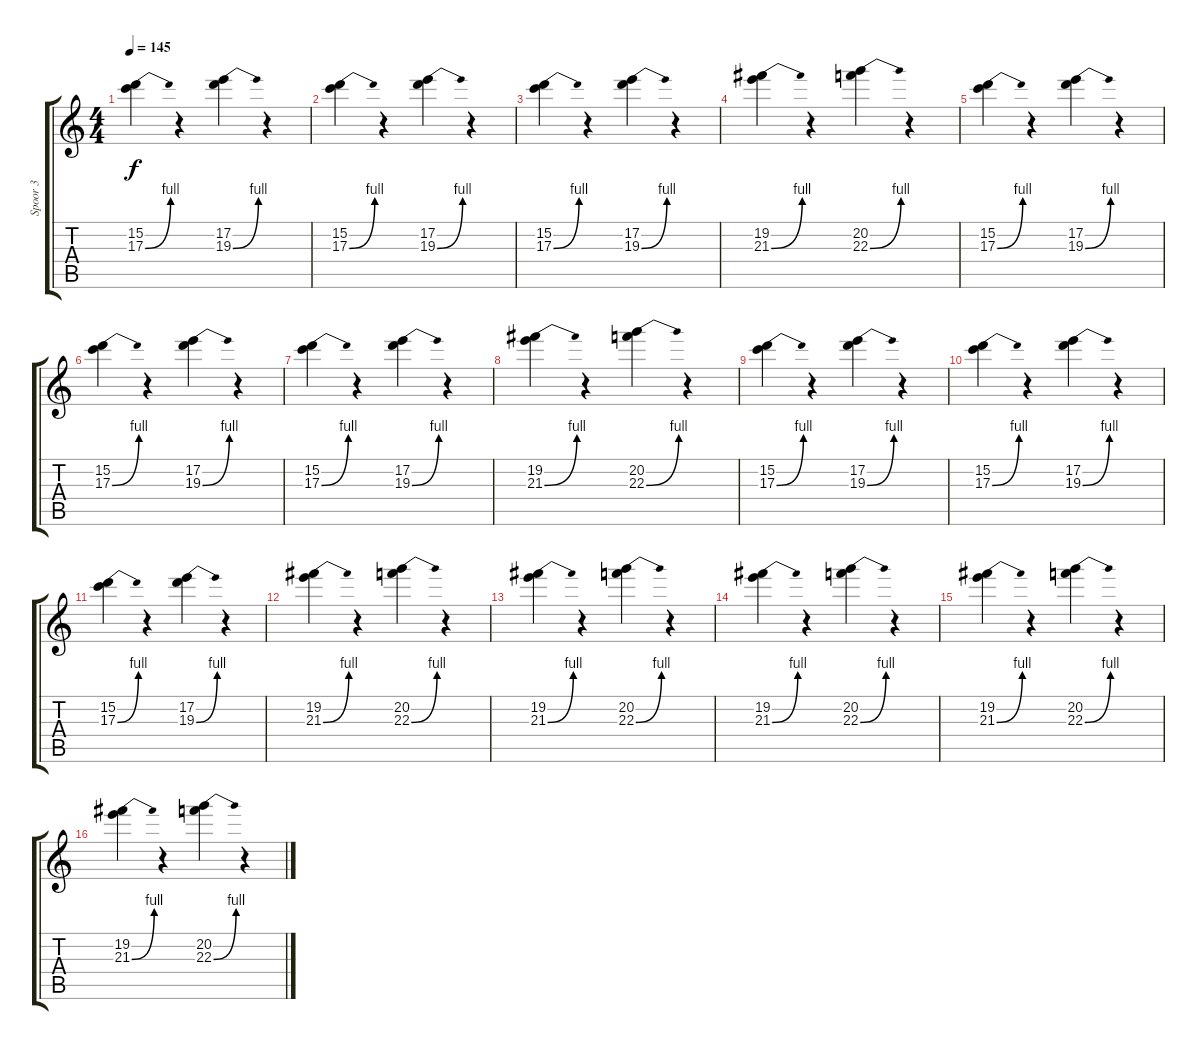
\track ("Spoor 3" "Spoor 3") {instrument distortionguitar}
\staff {score tabs}
\tuning (E4 B3 G3 D3 A2 E2) {hide}
\ts (4 4)
\tempo 145
\clef g2
\ks c
(15.2 17.3{be (bend 0 0 60 4)}).4{dy f} r.4 (17.2 19.3{be (bend 0 0 60 4)}).4 r.4 |
(15.2 17.3{be (bend 0 0 60 4)}).4 r.4 (17.2 19.3{be (bend 0 0 60 4)}).4 r.4 |
(15.2 17.3{be (bend 0 0 60 4)}).4 r.4 (17.2 19.3{be (bend 0 0 60 4)}).4 r.4 |
(19.2 21.3{be (bend 0 0 60 4)}).4 r.4 (20.2 22.3{be (bend 0 0 60 4)}).4 r.4 |
(15.2 17.3{be (bend 0 0 60 4)}).4 r.4 (17.2 19.3{be (bend 0 0 60 4)}).4 r.4 |
(15.2 17.3{be (bend 0 0 60 4)}).4 r.4 (17.2 19.3{be (bend 0 0 60 4)}).4 r.4 |
(15.2 17.3{be (bend 0 0 60 4)}).4 r.4 (17.2 19.3{be (bend 0 0 60 4)}).4 r.4 |
(19.2 21.3{be (bend 0 0 60 4)}).4 r.4 (20.2 22.3{be (bend 0 0 60 4)}).4 r.4 |
(15.2 17.3{be (bend 0 0 60 4)}).4 r.4 (17.2 19.3{be (bend 0 0 60 4)}).4 r.4 |
(15.2 17.3{be (bend 0 0 60 4)}).4 r.4 (17.2 19.3{be (bend 0 0 60 4)}).4 r.4 |
(15.2 17.3{be (bend 0 0 60 4)}).4 r.4 (17.2 19.3{be (bend 0 0 60 4)}).4 r.4 |
(19.2 21.3{be (bend 0 0 60 4)}).4 r.4 (20.2 22.3{be (bend 0 0 60 4)}).4 r.4 |
(19.2 21.3{be (bend 0 0 60 4)}).4 r.4 (20.2 22.3{be (bend 0 0 60 4)}).4 r.4 |
(19.2 21.3{be (bend 0 0 60 4)}).4 r.4 (20.2 22.3{be (bend 0 0 60 4)}).4 r.4 |
(19.2 21.3{be (bend 0 0 60 4)}).4 r.4 (20.2 22.3{be (bend 0 0 60 4)}).4 r.4 |
(19.2 21.3{be (bend 0 0 60 4)}).4 r.4 (20.2 22.3{be (bend 0 0 60 4)}).4 r.4
